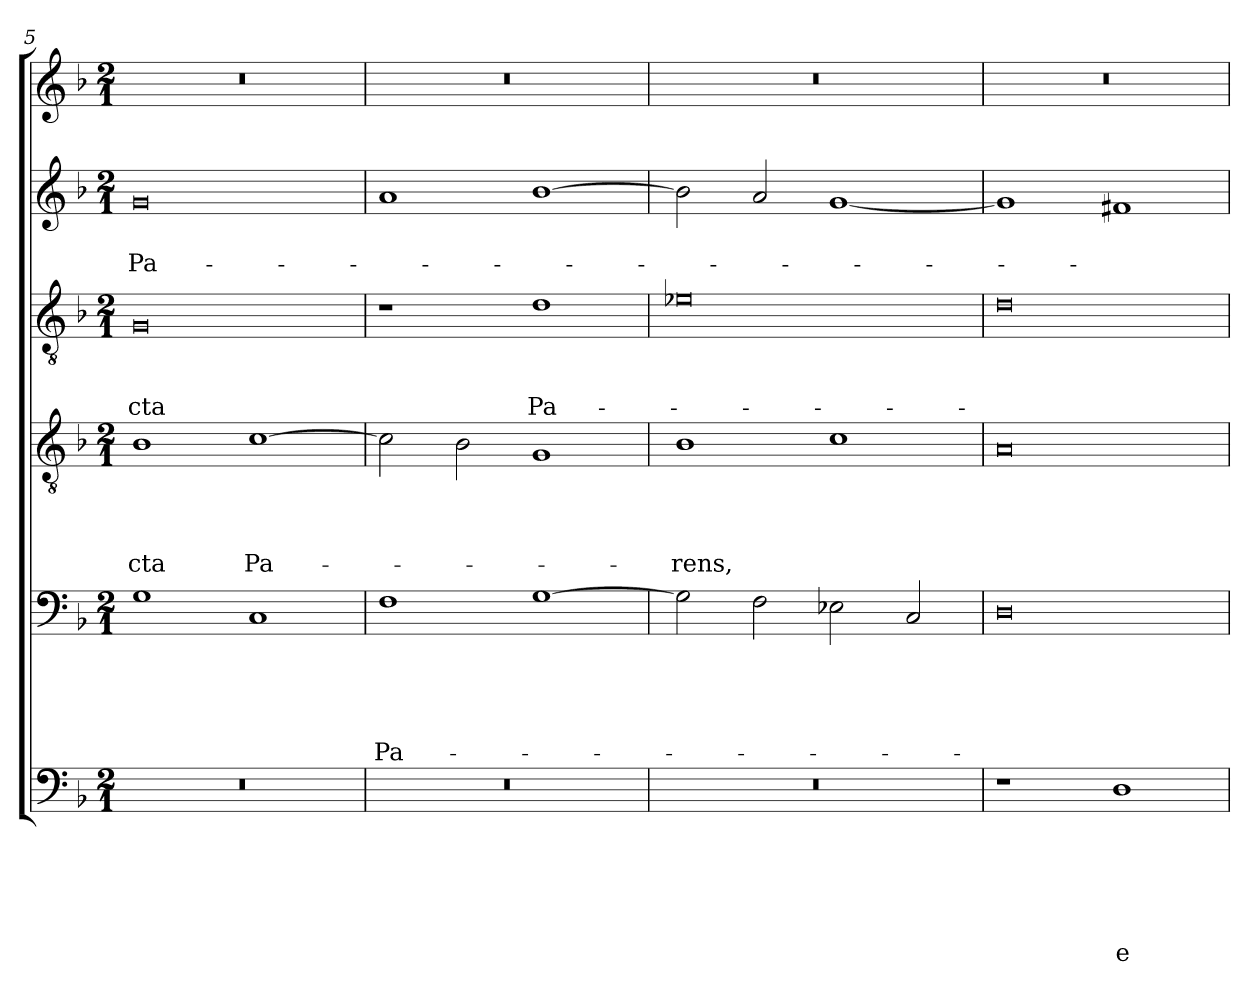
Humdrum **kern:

**kern	**text	**text	**text	**text	**text	**text	**kern	**text	**text	**text	**text	**text	**kern	**text	**text	**text	**text	**kern	**text	**text	**text	**kern	**text	**text	**kern
*part6	*part6	*part6	*part6	*part6	*part6	*part6	*part5	*part5	*part5	*part5	*part5	*part5	*part4	*part4	*part4	*part4	*part4	*part3	*part3	*part3	*part3	*part2	*part2	*part2	*part1
*staff6	*staff6	*staff6	*staff6	*staff6	*staff6	*staff6	*staff5	*staff5	*staff5	*staff5	*staff5	*staff5	*staff4	*staff4	*staff4	*staff4	*staff4	*staff3	*staff3	*staff3	*staff3	*staff2	*staff2	*staff2	*staff1
*clefF4	*	*	*	*	*	*	*clefF4	*	*	*	*	*	*clefGv2	*	*	*	*	*clefGv2	*	*	*	*clefG2	*	*	*clefG2
*k[b-]	*	*	*	*	*	*	*k[b-]	*	*	*	*	*	*k[b-]	*	*	*	*	*k[b-]	*	*	*	*k[b-]	*	*	*k[b-]
*F:	*	*	*	*	*	*	*F:	*	*	*	*	*	*F:	*	*	*	*	*F:	*	*	*	*F:	*	*	*F:
*M2/1	*	*	*	*	*	*	*M2/1	*	*	*	*	*	*M2/1	*	*	*	*	*M2/1	*	*	*	*M2/1	*	*	*M2/1
=5	=5	=5	=5	=5	=5	=5	=5	=5	=5	=5	=5	=5	=5	=5	=5	=5	=5	=5	=5	=5	=5	=5	=5	=5	=5
!	!	!	!	!	!	!	!	!	!	!	!	!	!	!	!	!	!LO:LY:b	!	!	!	!LO:LY:b	!	!	!LO:LY:b	!
0r	.	.	.	.	.	.	1G	.	.	.	.	.	1B-	.	.	.	-cta	0G	.	.	-cta	0g	.	Pa-	0r
!	!	!	!	!	!	!	!	!	!	!	!	!	!	!	!	!	!LO:LY:b	!	!	!	!	!	!	!	!
.	.	.	.	.	.	.	1C	.	.	.	.	.	[1c	.	.	.	Pa-	.	.	.	.	.	.	.	.
=6	=6	=6	=6	=6	=6	=6	=6	=6	=6	=6	=6	=6	=6	=6	=6	=6	=6	=6	=6	=6	=6	=6	=6	=6	=6
!	!	!	!	!	!	!	!	!	!	!	!	!LO:LY:b	!	!	!	!	!	!	!	!	!	!	!	!	!
0r	.	.	.	.	.	.	1F	.	.	.	.	Pa-	2c\]	.	.	.	.	1r	.	.	.	1a	.	.	0r
.	.	.	.	.	.	.	.	.	.	.	.	.	2B-\	.	.	.	.	.	.	.	.	.	.	.	.
!	!	!	!	!	!	!	!	!	!	!	!	!	!	!	!	!	!	!	!	!	!LO:LY:b	!	!	!	!
.	.	.	.	.	.	.	[1G	.	.	.	.	.	1G	.	.	.	.	1d	.	.	Pa-	[1b-	.	.	.
=7	=7	=7	=7	=7	=7	=7	=7	=7	=7	=7	=7	=7	=7	=7	=7	=7	=7	=7	=7	=7	=7	=7	=7	=7	=7
!	!	!	!	!	!	!	!	!	!	!	!	!	!	!	!	!	!LO:LY:b	!	!	!	!	!	!	!	!
0r	.	.	.	.	.	.	2G\]	.	.	.	.	.	1B-	.	.	.	-rens,	0e-X	.	.	.	2b-\]	.	.	0r
.	.	.	.	.	.	.	2F\	.	.	.	.	.	.	.	.	.	.	.	.	.	.	2a/	.	.	.
.	.	.	.	.	.	.	2E-X\	.	.	.	.	.	1c	.	.	.	.	.	.	.	.	[1g	.	.	.
.	.	.	.	.	.	.	2C/	.	.	.	.	.	.	.	.	.	.	.	.	.	.	.	.	.	.
!!LO:LB:g=z
=8	=8	=8	=8	=8	=8	=8	=8	=8	=8	=8	=8	=8	=8	=8	=8	=8	=8	=8	=8	=8	=8	=8	=8	=8	=8
1r	.	.	.	.	.	.	0D	.	.	.	.	.	0A	.	.	.	.	0d	.	.	.	1g]	.	.	0r
!	!	!	!	!	!	!LO:LY:b	!	!	!	!	!	!	!	!	!	!	!	!	!	!	!	!	!	!	!
1D	.	.	.	.	.	e-	.	.	.	.	.	.	.	.	.	.	.	.	.	.	.	1f#X	.	.	.
=	=	=	=	=	=	=	=	=	=	=	=	=	=	=	=	=	=	=	=	=	=	=	=	=	=
*-	*-	*-	*-	*-	*-	*-	*-	*-	*-	*-	*-	*-	*-	*-	*-	*-	*-	*-	*-	*-	*-	*-	*-	*-	*-
